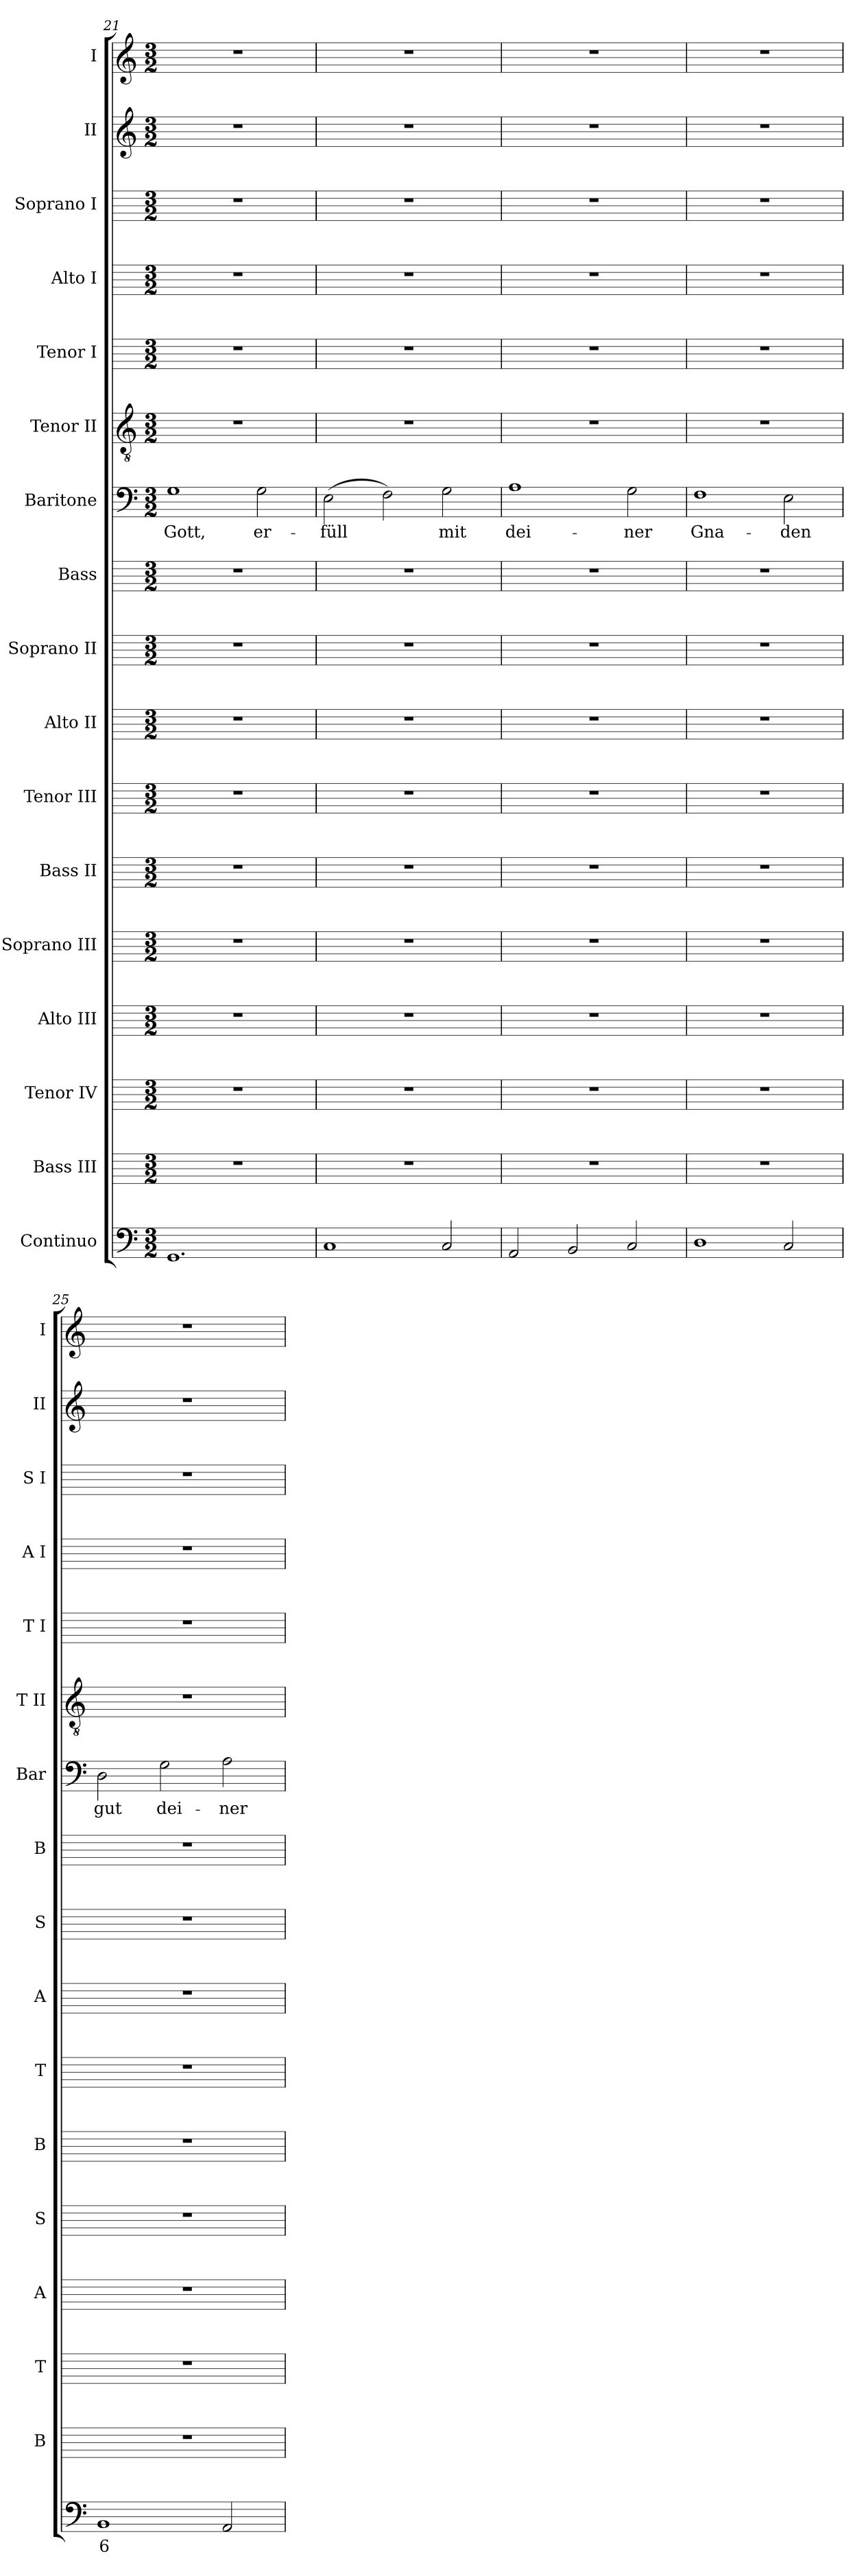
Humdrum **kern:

**kern	**text	**kern	**kern	**kern	**kern	**kern	**kern	**kern	**kern	**kern	**kern	**text	**kern	**kern	**kern	**kern	**kern	**kern
*part17	*part17	*part16	*part15	*part14	*part13	*part12	*part11	*part10	*part9	*part8	*part7	*part7	*part6	*part5	*part4	*part3	*part2	*part1
*staff17	*staff17	*staff16	*staff15	*staff14	*staff13	*staff12	*staff11	*staff10	*staff9	*staff8	*staff7	*staff7	*staff6	*staff5	*staff4	*staff3	*staff2	*staff1
*I"Continuo	*	*I"Bass III	*I"Tenor IV	*I"Alto III	*I"Soprano III	*I"Bass II	*I"Tenor III	*I"Alto II	*I"Soprano II	*I"Bass	*I"Baritone	*	*I"Tenor II	*I"Tenor I	*I"Alto I	*I"Soprano I	*I"II	*I"I
*	*	*I'B	*I'T	*I'A	*I'S	*I'B	*I'T	*I'A	*I'S	*I'B	*I'Bar	*	*I'T II	*I'T I	*I'A I	*I'S I	*I'II	*I'I
!!LO:LB:g=z
*clefF4	*	*	*	*	*	*	*	*	*	*	*clefF4	*	*clefGv2	*	*	*	*clefG2	*clefG2
*	*	*ITrd4c7	*ITrd4c7	*ITrd4c7	*ITrd4c7	*ITrd4c7	*ITrd4c7	*ITrd4c7	*ITrd4c7	*	*	*	*	*	*	*	*	*
*k[]	*	*	*	*	*	*	*	*	*	*	*k[]	*	*k[]	*	*	*	*k[]	*k[]
*C:	*	*	*	*	*	*	*	*	*	*	*C:	*	*C:	*	*	*	*C:	*C:
*M3/2	*	*M3/2	*M3/2	*M3/2	*M3/2	*M3/2	*M3/2	*M3/2	*M3/2	*M3/2	*M3/2	*	*M3/2	*M3/2	*M3/2	*M3/2	*M3/2	*M3/2
=21	=21	=21	=21	=21	=21	=21	=21	=21	=21	=21	=21	=21	=21	=21	=21	=21	=21	=21
!	!	!	!	!	!	!	!	!	!	!	!	!LO:LY:b	!LO:N:vis=1	!	!	!	!	!
1.GG	.	1.r	1.r	1.r	1.r	1.r	1.r	1.r	1.r	1.r	1G	Gott,	1.r	1.r	1.r	1.r	1.r	1.r
!	!	!	!	!	!	!	!	!	!	!	!	!LO:LY:b	!	!	!	!	!	!
.	.	.	.	.	.	.	.	.	.	.	2G	er-	.	.	.	.	.	.
=22	=22	=22	=22	=22	=22	=22	=22	=22	=22	=22	=22	=22	=22	=22	=22	=22	=22	=22
!	!	!	!	!	!	!	!	!	!	!	!	!LO:LY:b	!LO:N:vis=1	!	!	!	!	!
1C	.	1.r	1.r	1.r	1.r	1.r	1.r	1.r	1.r	1.r	(>2E	-füll	1.r	1.r	1.r	1.r	1.r	1.r
.	.	.	.	.	.	.	.	.	.	.	2F)	.	.	.	.	.	.	.
!	!	!	!	!	!	!	!	!	!	!	!	!LO:LY:b	!	!	!	!	!	!
2C	.	.	.	.	.	.	.	.	.	.	2G	mit	.	.	.	.	.	.
=23	=23	=23	=23	=23	=23	=23	=23	=23	=23	=23	=23	=23	=23	=23	=23	=23	=23	=23
!	!	!	!	!	!	!	!	!	!	!	!	!LO:LY:b	!LO:N:vis=1	!	!	!	!	!
2AA	.	1.r	1.r	1.r	1.r	1.r	1.r	1.r	1.r	1.r	1A	dei-	1.r	1.r	1.r	1.r	1.r	1.r
2BB	.	.	.	.	.	.	.	.	.	.	.	.	.	.	.	.	.	.
!	!	!	!	!	!	!	!	!	!	!	!	!LO:LY:b	!	!	!	!	!	!
2C	.	.	.	.	.	.	.	.	.	.	2G	-ner	.	.	.	.	.	.
=24	=24	=24	=24	=24	=24	=24	=24	=24	=24	=24	=24	=24	=24	=24	=24	=24	=24	=24
!	!	!	!	!	!	!	!	!	!	!	!	!LO:LY:b	!LO:N:vis=1	!	!	!	!	!
1D	.	1.r	1.r	1.r	1.r	1.r	1.r	1.r	1.r	1.r	1F	Gna-	1.r	1.r	1.r	1.r	1.r	1.r
!	!	!	!	!	!	!	!	!	!	!	!	!LO:LY:b	!	!	!	!	!	!
2C	.	.	.	.	.	.	.	.	.	.	2E	-den	.	.	.	.	.	.
=25	=25	=25	=25	=25	=25	=25	=25	=25	=25	=25	=25	=25	=25	=25	=25	=25	=25	=25
!	!LO:LY:b	!	!	!	!	!	!	!	!	!	!	!LO:LY:b	!LO:N:vis=1	!	!	!	!	!
1BB	6	1.r	1.r	1.r	1.r	1.r	1.r	1.r	1.r	1.r	2D	gut	1.r	1.r	1.r	1.r	1.r	1.r
!	!	!	!	!	!	!	!	!	!	!	!	!LO:LY:b	!	!	!	!	!	!
.	.	.	.	.	.	.	.	.	.	.	2G	dei-	.	.	.	.	.	.
!	!	!	!	!	!	!	!	!	!	!	!	!LO:LY:b	!	!	!	!	!	!
2AA	.	.	.	.	.	.	.	.	.	.	2A	-ner	.	.	.	.	.	.
=	=	=	=	=	=	=	=	=	=	=	=	=	=	=	=	=	=	=
*-	*-	*-	*-	*-	*-	*-	*-	*-	*-	*-	*-	*-	*-	*-	*-	*-	*-	*-
